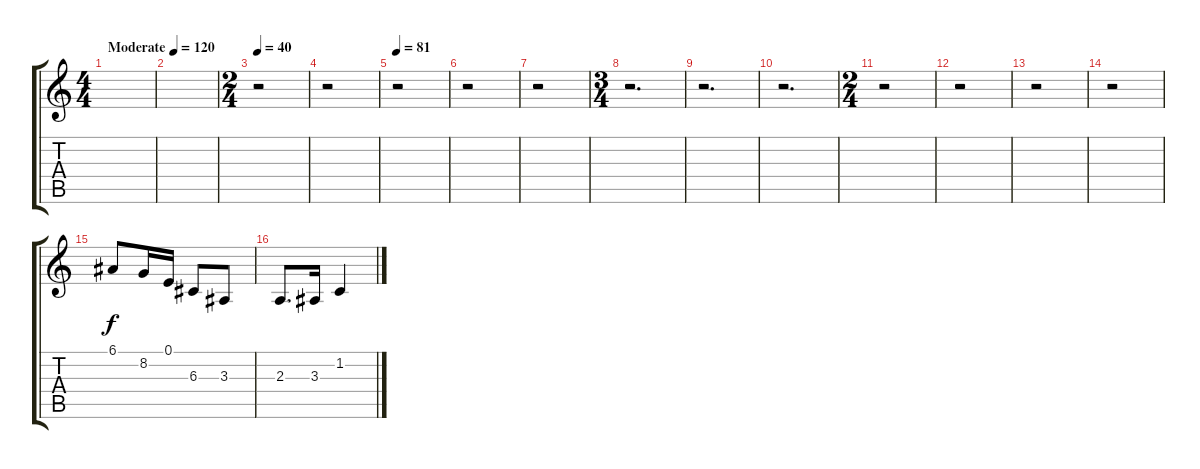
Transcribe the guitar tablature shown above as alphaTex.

\track "" {instrument flute}
\staff {score tabs}
\tuning (E4 B3 G3 D3 A2 E2) {hide}
\ts (4 4)
\tempo (120 "Moderate")
\clef g2
\ks c
|
|
\ts (2 4)
\tempo 40
r.2 |
r.2 |
\tempo 81
r.2 |
r.2 |
r.2 |
\ts (3 4)
r.2{d} |
r.2{d} |
r.2{d} |
\ts (2 4)
r.2 |
r.2 |
r.2 |
r.2 |
6.1.8 8.2.16 0.1.16 6.3.8 3.3.8 |
2.3.8{d} 3.3.16 1.2.4
